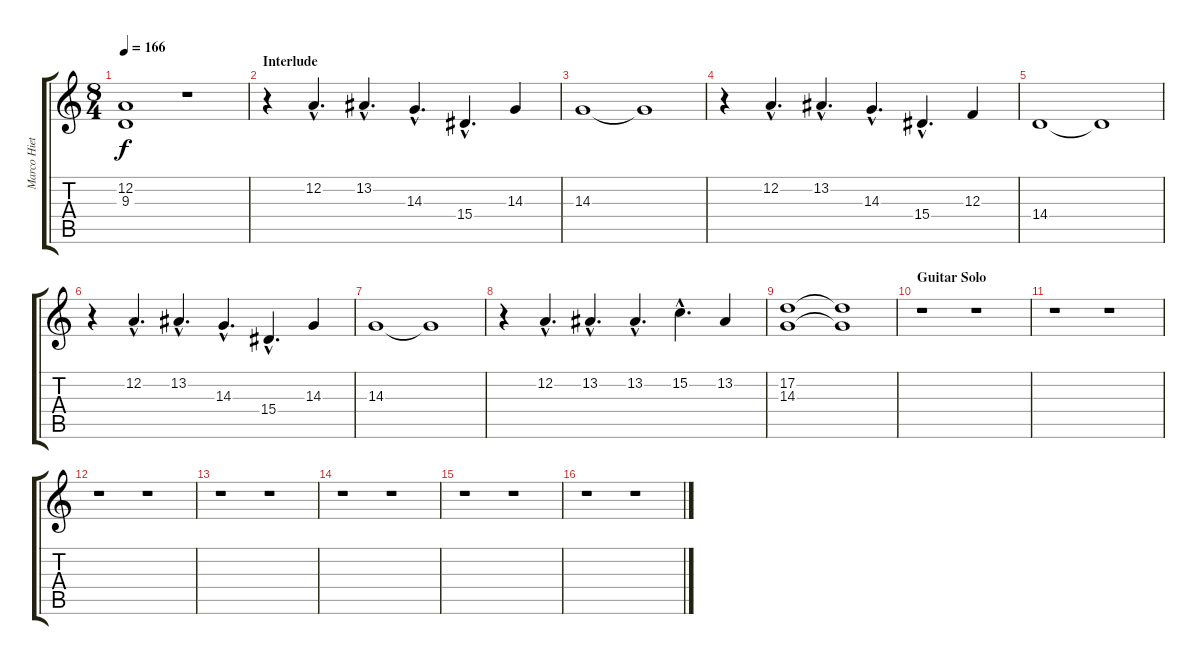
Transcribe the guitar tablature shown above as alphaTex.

\track ("Marco Hietala - Vocals" "Marco Hiet") {instrument lead2sawtooth}
\staff {score tabs}
\tuning (D4 A3 F3 C3 G2 D2) {hide}
\ts (8 4)
\tempo 166
\clef g2
\ks c
(12.2 9.3).1{dy f} r.1 |
\section ("" "Interlude")
r.4 12.2{hac}.4{d} 13.2{hac}.4{d} 14.3{hac}.4{d} 15.4{hac}.4{d} 14.3.4 |
14.3.1 14.3{t}.1 |
r.4 12.2{hac}.4{d} 13.2{hac}.4{d} 14.3{hac}.4{d} 15.4{hac}.4{d} 12.3.4 |
14.4.1 14.4{t}.1 |
r.4 12.2{hac}.4{d} 13.2{hac}.4{d} 14.3{hac}.4{d} 15.4{hac}.4{d} 14.3.4 |
14.3.1 14.3{t}.1 |
r.4 12.2{hac}.4{d} 13.2{hac}.4{d} 13.2{hac}.4{d} 15.2{hac}.4{d} 13.2.4 |
(17.2 14.3).1 (17.2{t} 14.3{t}).1 |
\section ("" "Guitar Solo")
r.1 r.1 |
r.1 r.1 |
r.1 r.1 |
r.1 r.1 |
r.1 r.1 |
r.1 r.1 |
r.1 r.1
